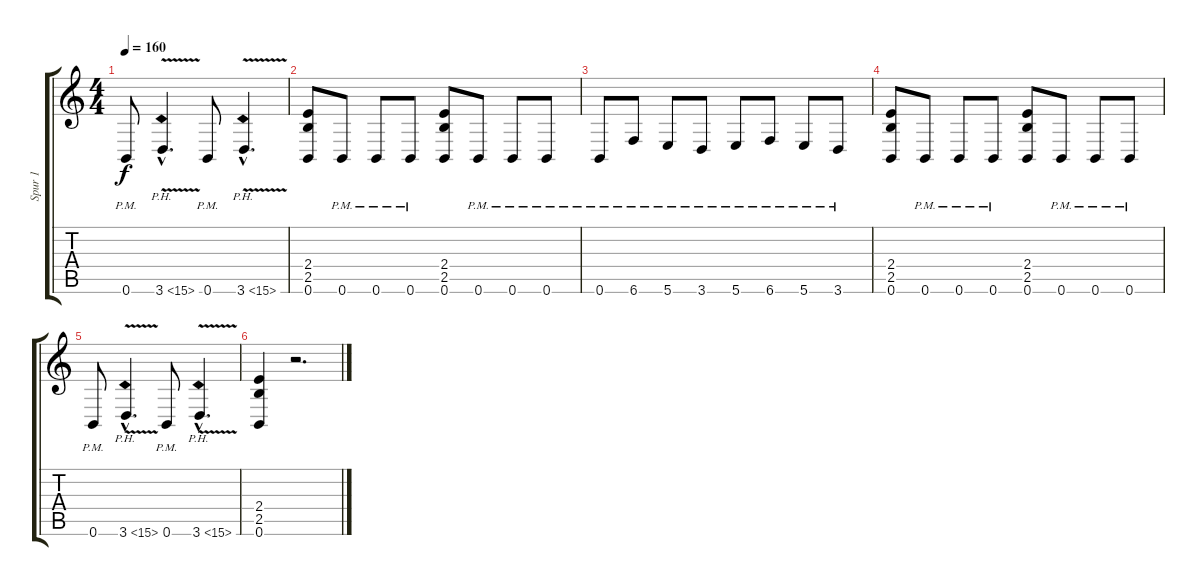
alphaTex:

\track ("Spur 1" "Spur 1") {instrument distortionguitar}
\staff {score tabs}
\tuning (E4 B3 G3 D3 A2 B1) {hide}
\ts (4 4)
\tempo 160
\clef g2
\ks c
0.6{pm}.8{dy f} 3.6{ph 12 v hac}.4{d} 0.6{pm}.8 3.6{ph 12 v hac}.4{d} |
(2.4 2.5 0.6).8 0.6{pm}.8 0.6{pm}.8 0.6{pm}.8 (2.4 2.5 0.6).8 0.6{pm}.8 0.6{pm}.8 0.6{pm}.8 |
0.6{pm}.8 6.6{pm}.8 5.6{pm}.8 3.6{pm}.8 5.6{pm}.8 6.6{pm}.8 5.6{pm}.8 3.6{pm}.8 |
(2.4 2.5 0.6).8 0.6{pm}.8 0.6{pm}.8 0.6{pm}.8 (2.4 2.5 0.6).8 0.6{pm}.8 0.6{pm}.8 0.6{pm}.8 |
0.6{pm}.8 3.6{ph 12 v hac}.4{d} 0.6{pm}.8 3.6{ph 12 v hac}.4{d} |
(2.4 2.5 0.6).4 r.2{d}
